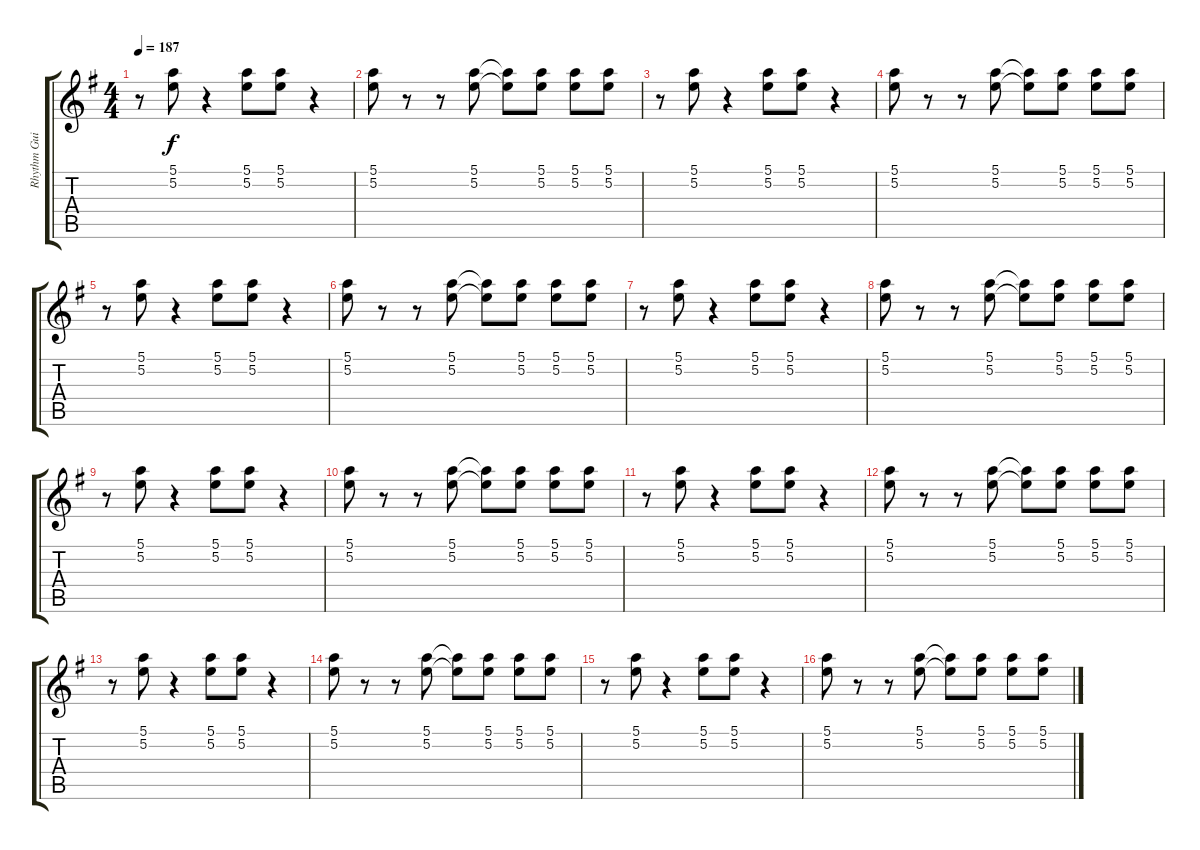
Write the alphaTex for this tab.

\track ("Rhythm Guitar II" "Rhythm Gui") {instrument electricguitarclean}
\staff {score tabs}
\tuning (E4 B3 G3 D3 A2 E2) {hide}
\ts (4 4)
\tempo 187
\clef g2
\ks g
r.8{dy f} (5.1 5.2).8 r.4 (5.1 5.2).8 (5.1 5.2).8 r.4 |
(5.1 5.2).8 r.8 r.8 (5.1 5.2).8 (5.1{t} 5.2{t}).8 (5.1 5.2).8 (5.1 5.2).8 (5.1 5.2).8 |
r.8 (5.1 5.2).8 r.4 (5.1 5.2).8 (5.1 5.2).8 r.4 |
(5.1 5.2).8 r.8 r.8 (5.1 5.2).8 (5.1{t} 5.2{t}).8 (5.1 5.2).8 (5.1 5.2).8 (5.1 5.2).8 |
r.8 (5.1 5.2).8 r.4 (5.1 5.2).8 (5.1 5.2).8 r.4 |
(5.1 5.2).8 r.8 r.8 (5.1 5.2).8 (5.1{t} 5.2{t}).8 (5.1 5.2).8 (5.1 5.2).8 (5.1 5.2).8 |
r.8 (5.1 5.2).8 r.4 (5.1 5.2).8 (5.1 5.2).8 r.4 |
(5.1 5.2).8 r.8 r.8 (5.1 5.2).8 (5.1{t} 5.2{t}).8 (5.1 5.2).8 (5.1 5.2).8 (5.1 5.2).8 |
r.8 (5.1 5.2).8 r.4 (5.1 5.2).8 (5.1 5.2).8 r.4 |
(5.1 5.2).8 r.8 r.8 (5.1 5.2).8 (5.1{t} 5.2{t}).8 (5.1 5.2).8 (5.1 5.2).8 (5.1 5.2).8 |
r.8 (5.1 5.2).8 r.4 (5.1 5.2).8 (5.1 5.2).8 r.4 |
(5.1 5.2).8 r.8 r.8 (5.1 5.2).8 (5.1{t} 5.2{t}).8 (5.1 5.2).8 (5.1 5.2).8 (5.1 5.2).8 |
r.8 (5.1 5.2).8 r.4 (5.1 5.2).8 (5.1 5.2).8 r.4 |
(5.1 5.2).8 r.8 r.8 (5.1 5.2).8 (5.1{t} 5.2{t}).8 (5.1 5.2).8 (5.1 5.2).8 (5.1 5.2).8 |
r.8 (5.1 5.2).8 r.4 (5.1 5.2).8 (5.1 5.2).8 r.4 |
(5.1 5.2).8 r.8 r.8 (5.1 5.2).8 (5.1{t} 5.2{t}).8 (5.1 5.2).8 (5.1 5.2).8 (5.1 5.2).8
